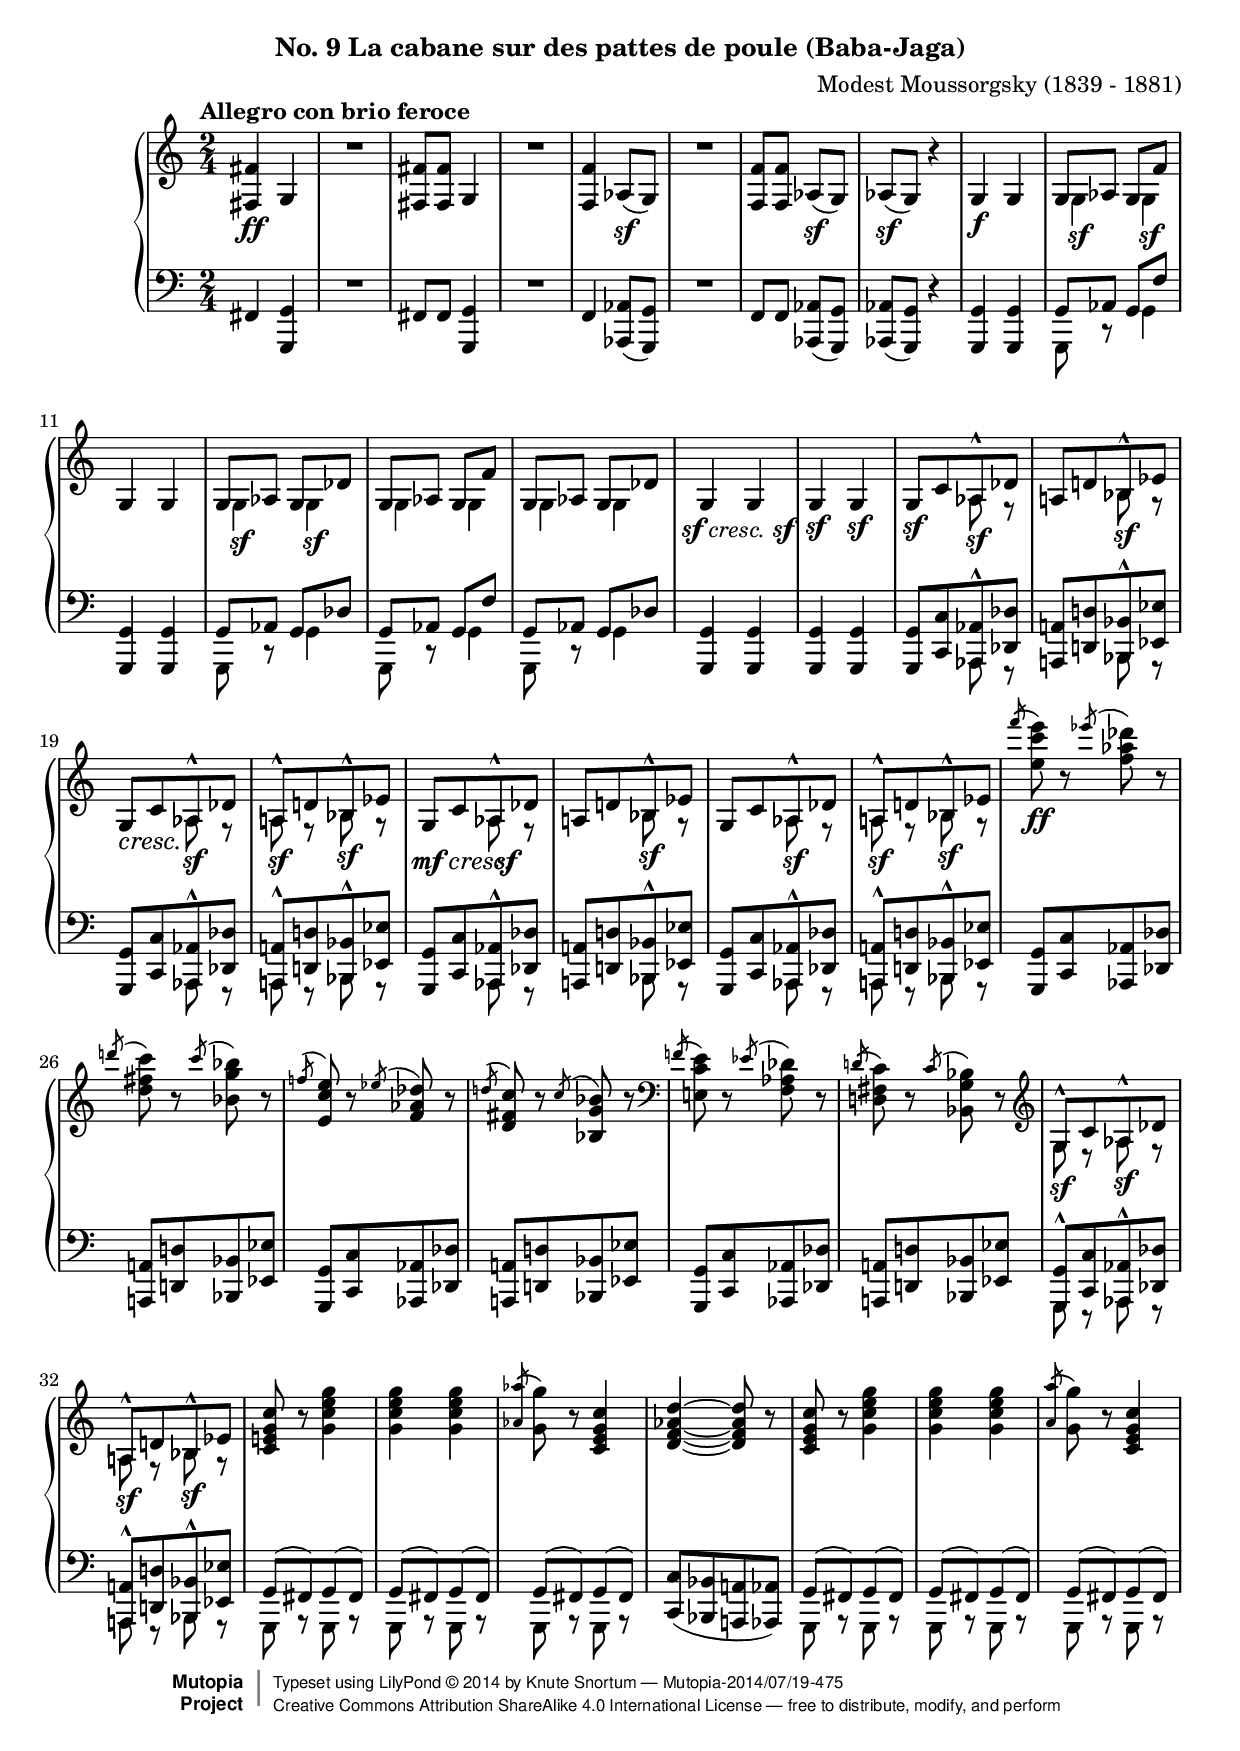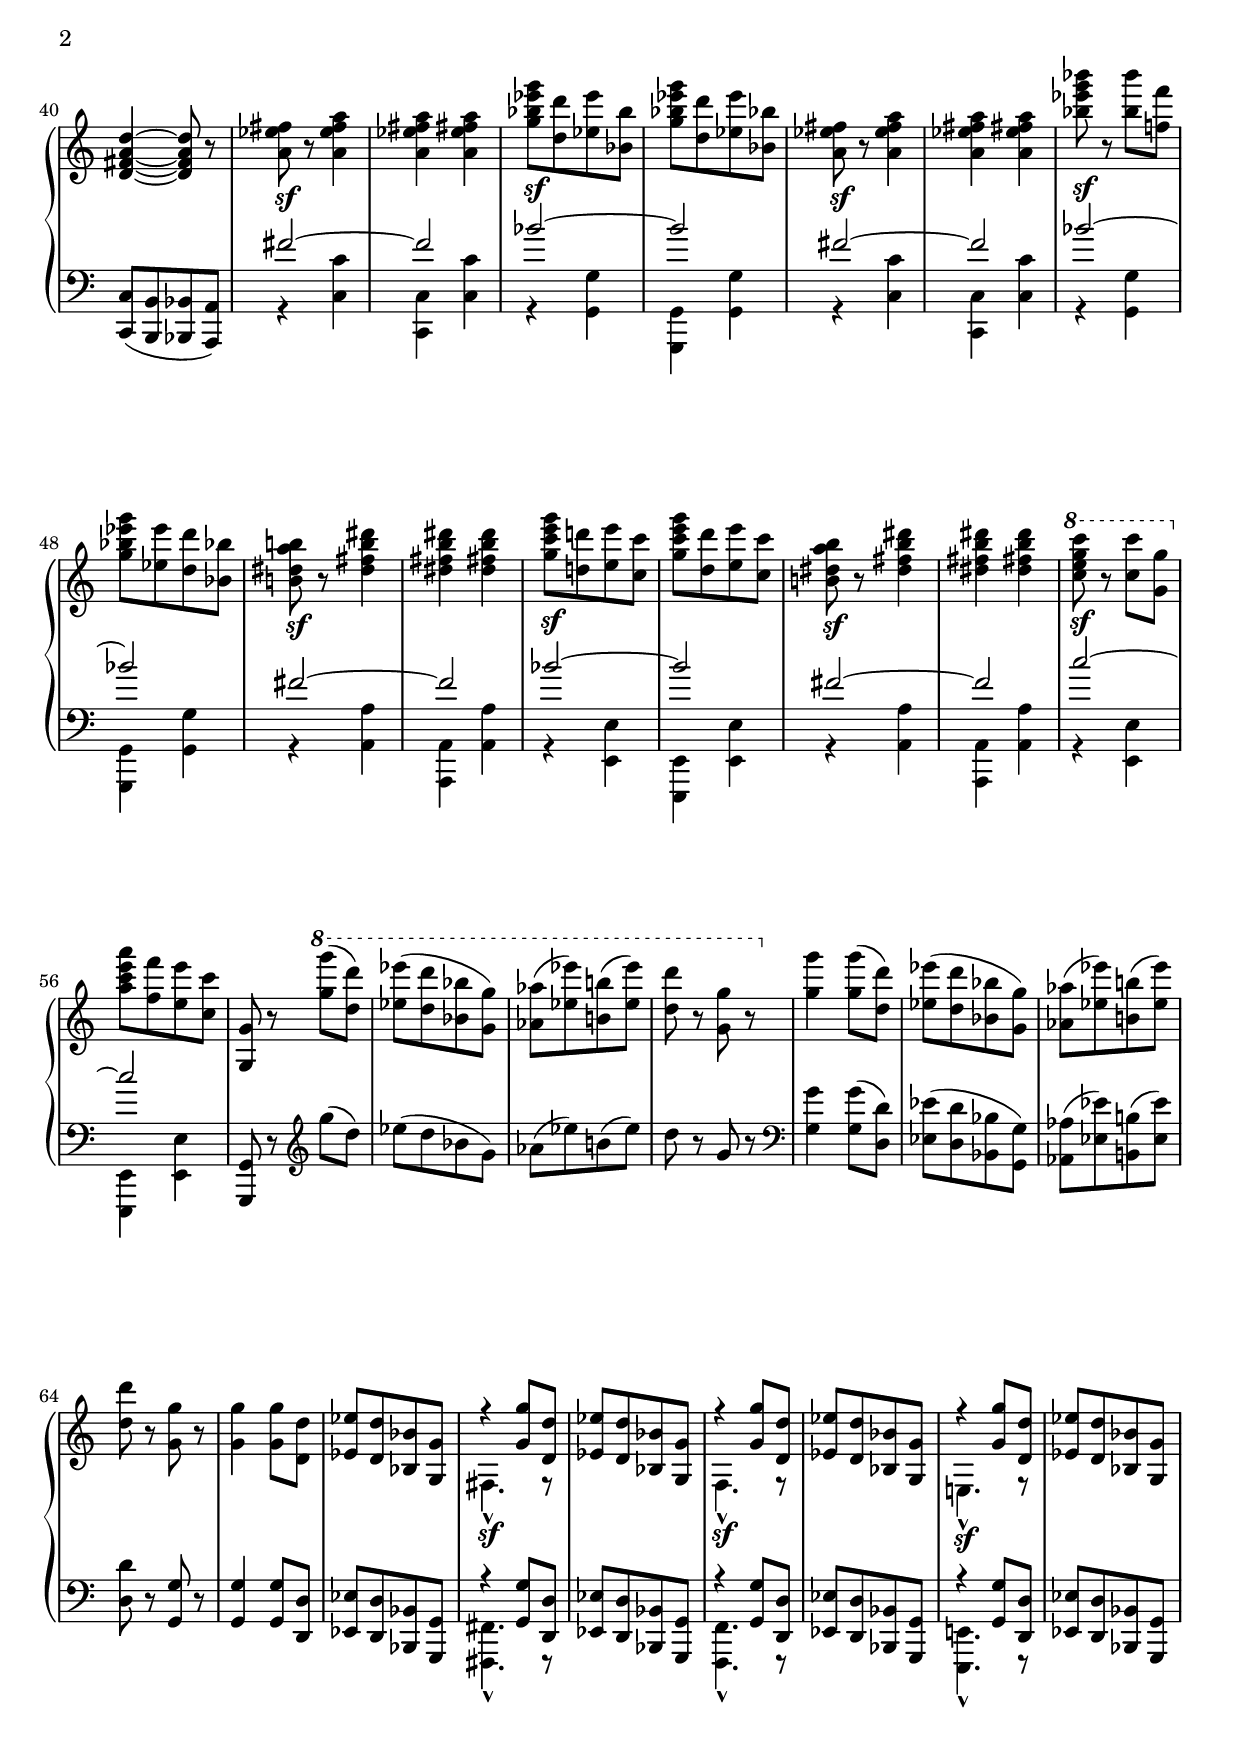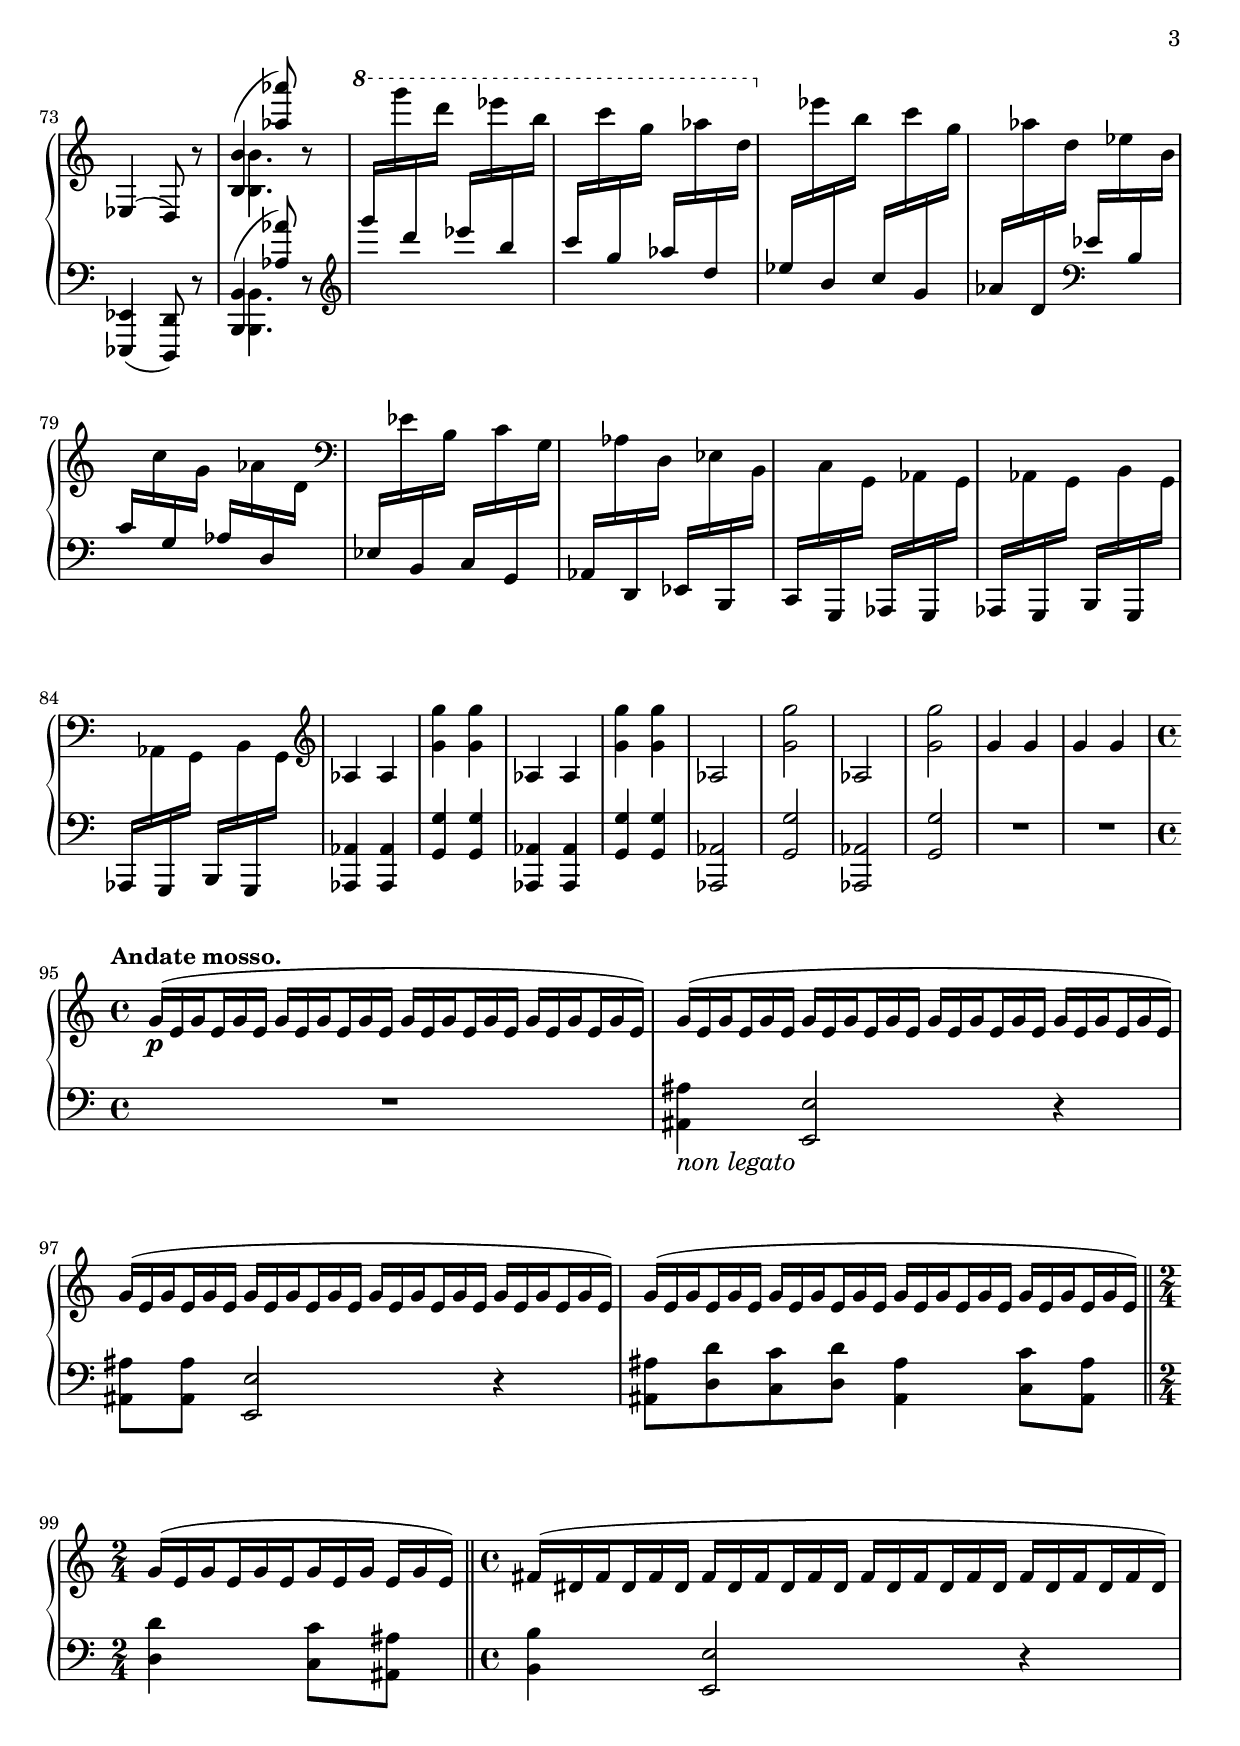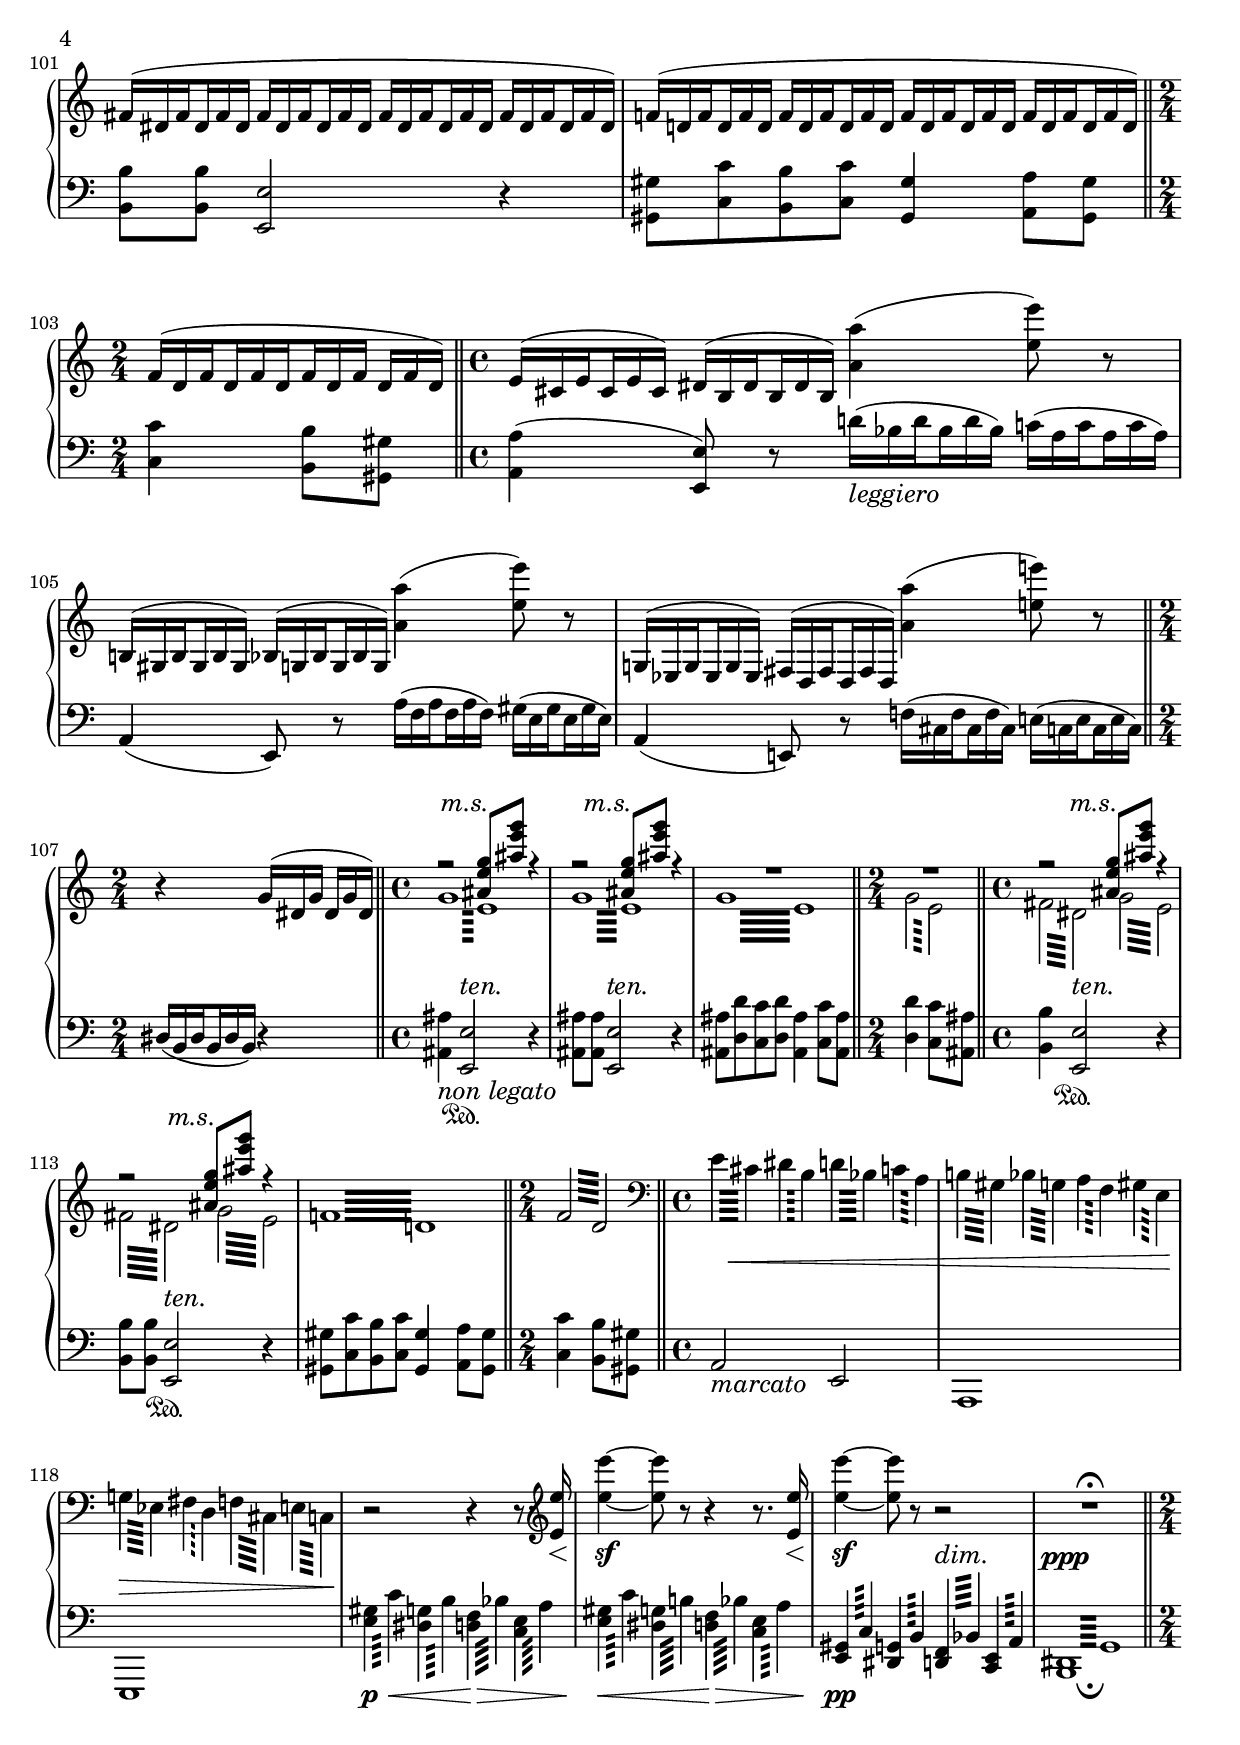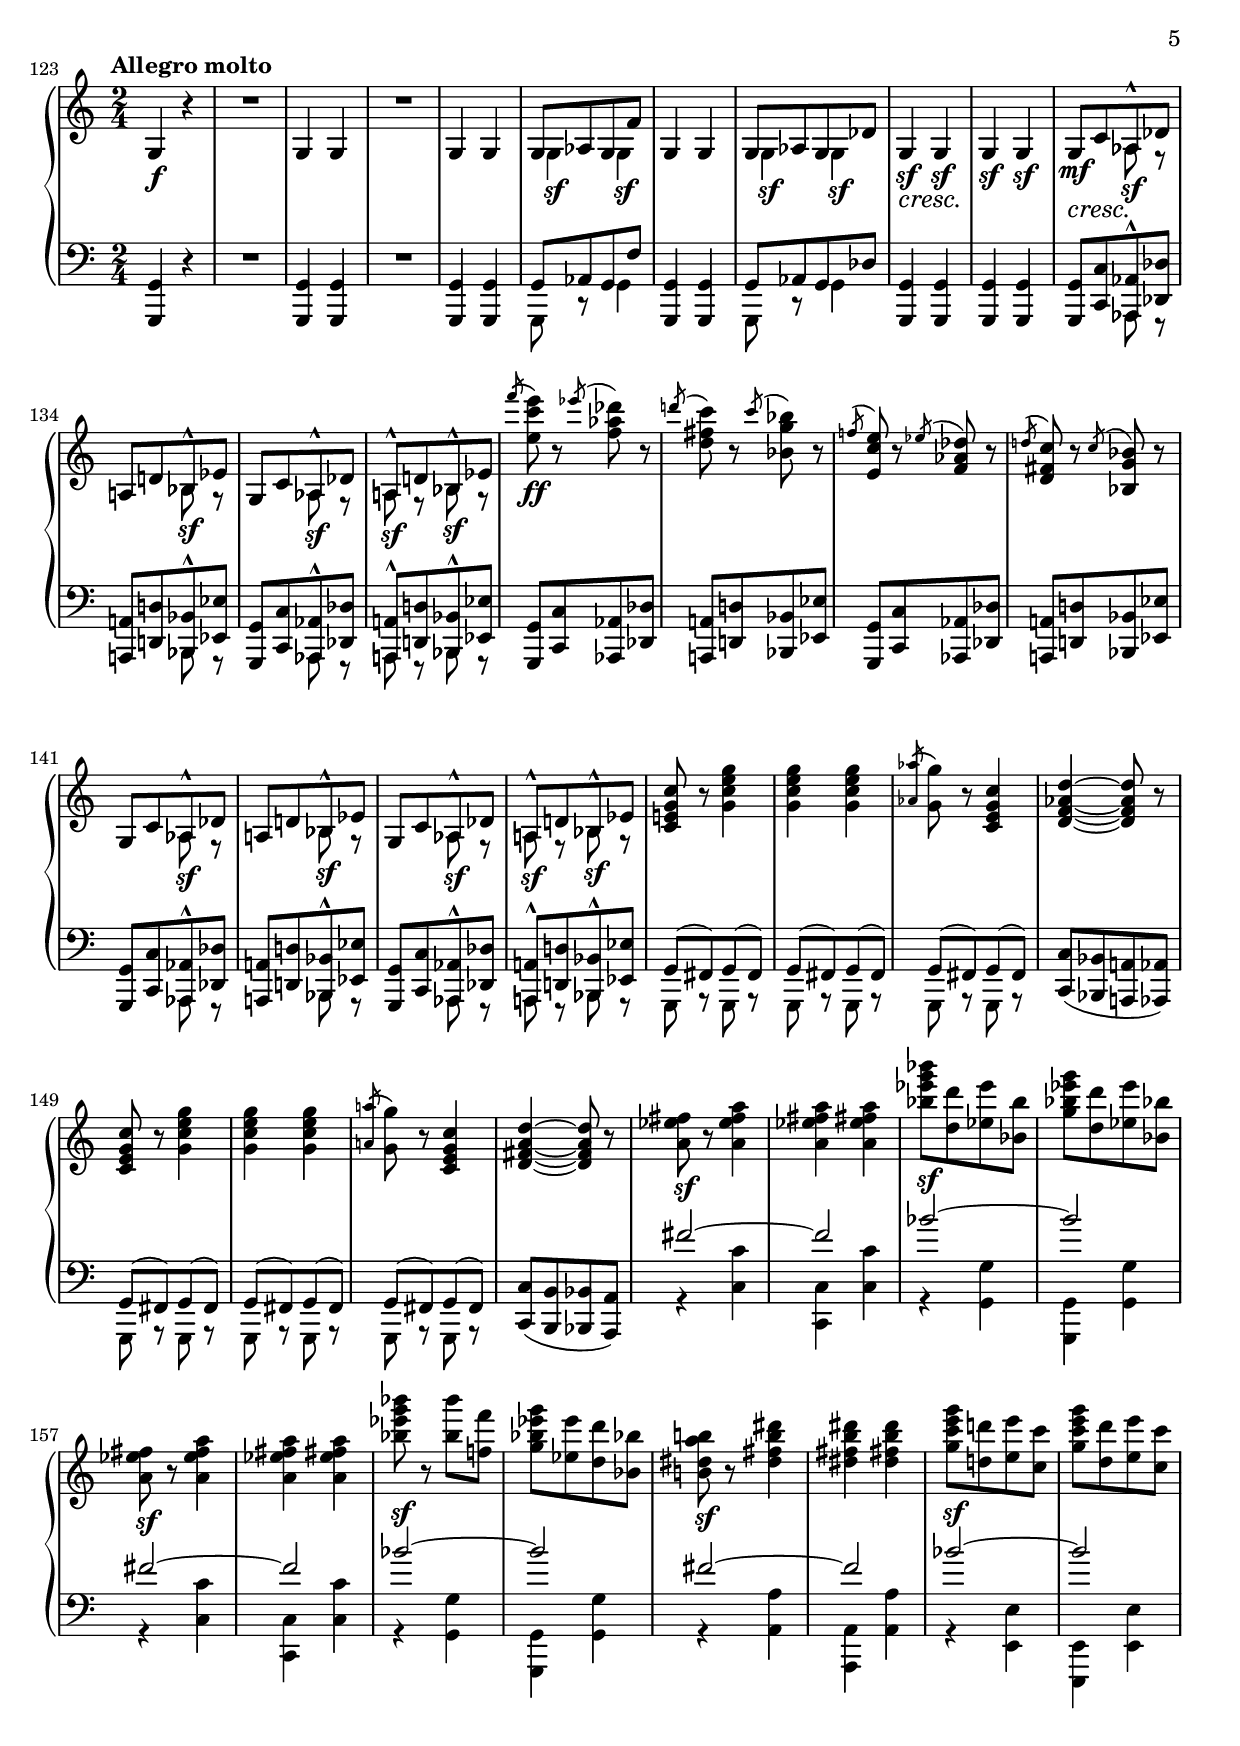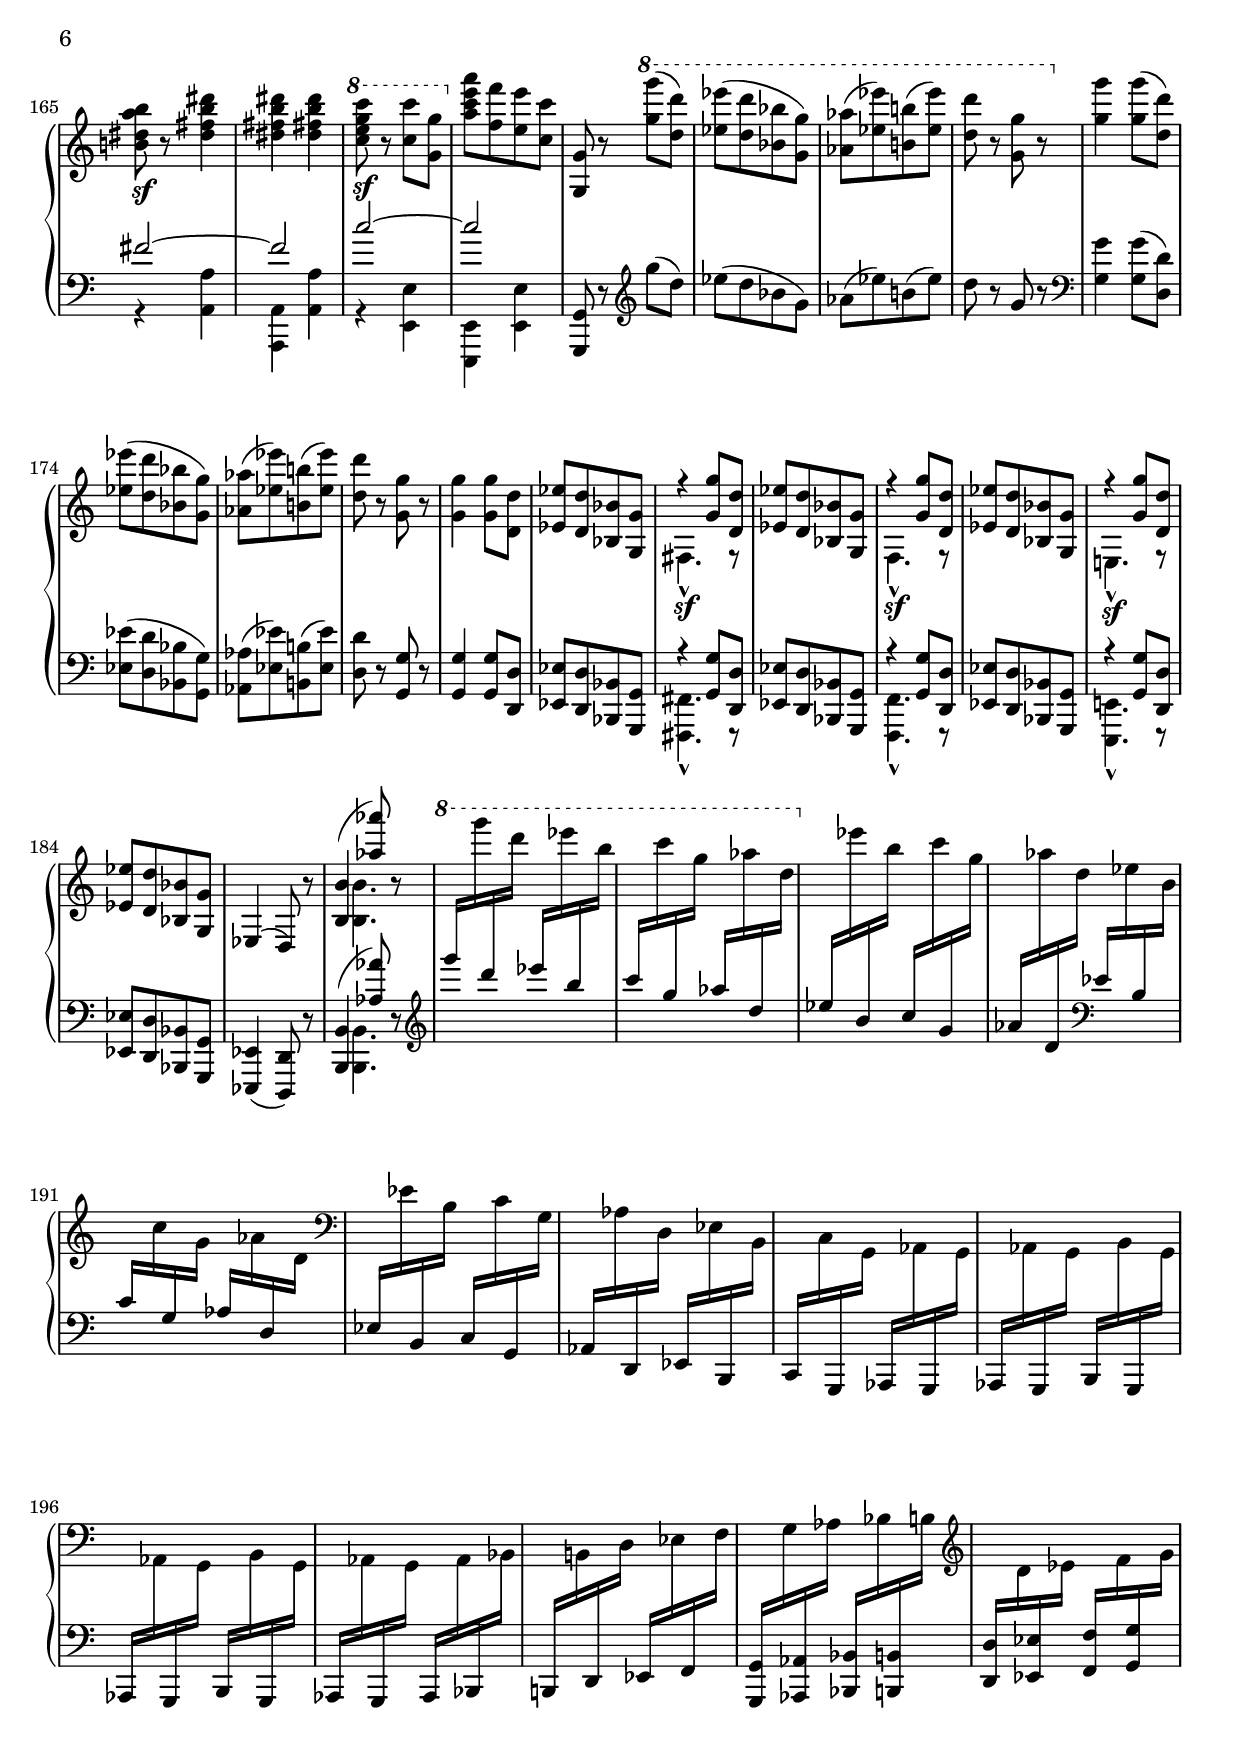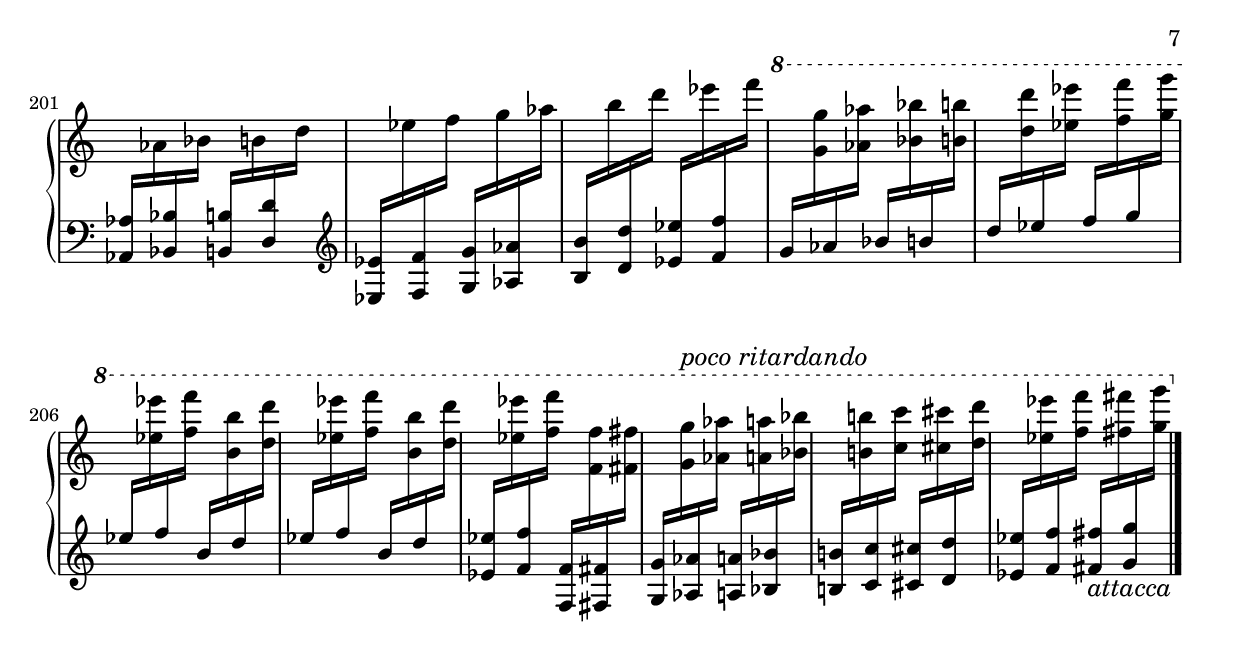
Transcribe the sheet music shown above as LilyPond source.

%...+....1....+....2....+....3....+....4....+....5....+....6....+....7....+....
\version "2.18.2"
\language "english"
%...+....1....+....2....+....3....+....4....+....5....+....6....+....7....+....
\version "2.18.2"
\language "english"

sfcrescsf = #(make-dynamic-script #{ 
  \markup { \dynamic "sf" \normal-text { \italic "cresc." } \dynamic "sf" } 
#} )

cres = \markup { \large { \italic "cresc." } }

forceShiftOn = \override NoteColumn.force-hshift = #1.2
forceShiftOff = \override NoteColumn.force-hshift = #0
adjustSf = \once \override DynamicText.X-offset = #-1.8
adjustSfTwo = \once \override DynamicText.X-offset = #0.7
adjustSlur = \shape #'((0 . 0) (0 . 0) (0 . 0.5) (0 . 0.5)) Slur

su = \change Staff = "up"
sd = \change Staff = "down"

upperAllegroBrio = \relative c' {
  \set Score.tempoHideNote = ##t
  \tempo "Allegro con brio feroce" 4 = 144
  
  | <fs fs,>4 \ff g,
  | R2
  | <fs' fs,>8 q g,4
  | R2
  | <f' f,>4 af,8 ( \sf g )
  | R2
  | <f' f,>8 q af,8 ( \sf g )
  
  \barNumberCheck #8
  | af8 ( \sf g ) r4
  | g4 \f g
  | << { g8 af g f' } \\ { \forceShiftOn g,4 \sf g \sf } >>
  | g4 g 
  | << { g8 af g df' } \\ { \forceShiftOn g,4 \sf g \sf } >>
  | << { g8 af g f' } \\ { \forceShiftOn g,4 g } >>
  | << { g8 af g df' } \\ { \forceShiftOn g,4 g } >>
  | \adjustSf g4 \sfcrescsf g 
  
  \barNumberCheck #16
  | g4 \sf g \sf
  | << { g8 [ \sf c af-^ \sf df ] } \\ { s4 af8 r } >>
  | << { a8 [ d bf-^ \sf ef ] } \\ { s4 bf8 r } >> 
  | << { g8 [ _\cres c af-^ \sf df ] } \\ { s4 af8 r } >>
  | << { a8-^ [ \sf d bf-^ \sf ef ] } \\ { a,8 r bf r } >>
  | << { g8 [ \mf \cresc c \adjustSfTwo af-^ \sf df ] } \\ { s4 af8 r } >>
  | << { a8 [ d bf-^ \sf ef ] } \\ { s4 bf8 r } >> 
  | << { g8 [ c af-^ \sf df ] } \\ { s4 af8 r } >>
  
  \barNumberCheck #24
  | << { a8-^ [ \sf d bf-^ \sf ef ] } \\ { a,8 r bf r } >> 
  | \acciaccatura { \slurUp f'''8 } <e c e,>8 \ff r 
    \acciaccatura { \slurUp ef8 } <df af f> r
  | \acciaccatura { \slurUp d8 } <c fs, d>8 r 
    \acciaccatura { \slurUp c8 } <bf g bf,> r
  | \acciaccatura { \slurUp f8 } <e c e,>8 r 
    \acciaccatura { \slurUp ef8 } <df af f> r
  | \acciaccatura { \slurUp d8 } <c fs, d>8 r 
    \acciaccatura { \slurUp c8 } <bf g bf,> r
  \clef bass
  | \acciaccatura { \slurUp f8 } <e c e,>8 r 
    \acciaccatura { \slurUp ef8 } <df af f> r
  | \acciaccatura { \slurUp d8 } <c fs, d>8 r 
    \acciaccatura { \slurUp c8 } <bf g bf,> r
  \clef treble
  | << { g8-^ [ \sf c af-^ \sf df ] } \\ { g,8 r af r } >>
  
  \barNumberCheck #32
  | << { a8-^ [ \sf d bf-^ \sf ef ] } \\ { a,8 r bf r } >>
  | <c e g c>8 r <g' c e g>4
  | <g c e g>4 q
  | \acciaccatura { \slurUp <af af'>8 } <g g'>8 r <c, e g c>4
  | <d f af d>4 ~ q8 r 
  | <c e g c>8 r <g' c e g>4
  | <g c e g>4 q
  | \acciaccatura { \slurUp <a a'>8 } <g g'>8 r <c, e g c>4
  
  \barNumberCheck #40
  | <d fs a d>4 ~ q8 r
  | <a' ef' fs>8 \sf r <a ef' fs a>4
  | <a ef' fs a>4 q
  | <g' bf ef g>8 [ \sf <d d'> <ef ef'> <bf bf'> ]
  | <g' bf ef g>8 [ <d d'> <ef ef'> <bf bf'> ] 
  | <a ef' fs>8 \sf r <a ef' fs a>4
  | <a ef' fs a>4 q
  | <bf' ef g bf>8 \sf r <bf bf'> <f f'>
  
  \barNumberCheck #48
  | <g bf ef g>8 [ <ef ef'> <d d'> <bf bf'> ]
  | <b ds a' b>8 \sf r <ds fs b ds>4
  | <ds fs b ds>4 q
  | <g c e g>8 [ \sf <d d'> <e e'> <c c'> ]
  | <g' c e g>8 [ <d d'> <e e'> <c c'> ] 
  | <b ds a' b>8 \sf r <ds fs b ds>4
  | <ds fs b ds>4 q
  | \ottava #1 <c' e g c>8 \sf r <c c'> <g g'> \ottava #0
  
  \barNumberCheck #56
  | <a c e a>8 [ <f f'> <e e'> <c c'> ]
  | <g g,>8 r \ottava #1 <g'' g'>8 ( <d d'> )
  | <ef ef'>8 ( [ <d d'> <bf bf'> <g g'> ] )
  | <af af'>8 ( [ <ef' ef'> ) <b b'> ( <ef ef'> ] ) 
  | <d d'>8 r <g, g'> r \ottava #0
  | <g g'>4 <g g'>8 ( <d d'> )
  | <ef ef'>8 ( [ <d d'> <bf bf'> <g g'> ] )
  | <af af'>8 ( [ <ef' ef'> ) <b b'> ( <ef ef'> ] )
  
  \barNumberCheck #64
  | <d d'>8 r <g, g'> r 
  | <g g'>4 <g g'>8 <d d'> 
  | <ef ef'>8 [ <d d'> <bf bf'> <g g'> ] 
  | << { r4 <g' g'>8 <d d'> } \\ { fs,4._^ \sf r8 } >>
  | <ef' ef'>8 [ <d d'> <bf bf'> <g g'> ]
  | << { r4 <g' g'>8 <d d'> } \\ { f,4._^ \sf r8 } >>
  | <ef' ef'>8 [ <d d'> <bf bf'> <g g'> ]
  | << { r4 <g' g'>8 <d d'> } \\ { e,4._^ \sf r8 } >>
  
  \barNumberCheck #72
  | <ef' ef'>8 [ <d d'> <bf bf'> <g g'> ]
  | ef4 ( d8 ) r 
  | << { \adjustSlur <b' b'>4 ( <af'' af'>8 ) } \\ { <b,, b'>4. } >> r8
  | \ottava #1 \sd g'''16 \su g' \sd d, \su d' \sd ef, \su ef' \sd b, \su b'
  | \sd c,16 \su c' \sd g, \su g' \sd af, \su af' \sd d,, \su d'
  | \ottava #0 \sd ef,16 \su ef' \sd b, \su b' \sd c, \su c' \sd g, \su g'
  | \sd af,16 \su af' \sd d,, \su d' \sd \clef bass ef, \su ef' \sd b, \su b' 
  | \sd c,16 \su c' \sd g, \su g' \sd af, \su af' \sd d,, \su d' 
  
  \clef bass
  | \sd ef,16 \su ef' \sd b, \su b' \sd c, \su c' \sd g, \su g' 
  | \sd af, \su af' \sd d,, \su d' \sd ef, \su ef' \sd b, \su b' 
  | \sd c,16 \su c' \sd g, \su g' \sd af, \su af' \sd g, \su g'
  | \sd af, \su af' \sd g, \su g' \sd b, \su b' \sd g, \su g'
  | \sd af, \su af' \sd g, \su g' \sd b, \su b' \sd g, \su g' 
  \clef treble
  | af'4 af
  | <g' g'>4 q
  | af,4 af

  \barNumberCheck #88  
  | <g' g'>4 q
  | af,2
  | <g' g'>2
  | af,2
  | <g' g'>2
  | g4 g
  | g4 g 
  \break
}

lowerAllegroBrio = \relative c, {
  | fs4 <g g,>
  | R2
  | fs8 fs8 <g g,>4
  | R2
  | f4 <af af,>8 ( <g g,> )
  | R2
  | f8 f <af af,>8 ( <g g,> )
  
  \barNumberCheck #8
  | <af af,>8 ( <g g,> ) r4
  | <g g,>4 q
  | << { g8 af g f' } \\ { g,,8 r \forceShiftOn g'4 } >>
  | <g g,>4 q
  | << { g8 af g df' } \\ { g,,8 r \forceShiftOn g'4 } >>
  | << { g8 af g f' } \\ { \forceShiftOff g,,8 r \forceShiftOn g'4 } >>
  | << { g8 af g df' } \\ { \forceShiftOff g,,8 r \forceShiftOn g'4 } >>
  | <g g,>4 q
  
  \barNumberCheck #16
  | <g g,>4 q
  | << { <g g,>8 [ <c c,> <af af,>-^ <df df,> ] } \\ { s4 af,8 r } >>
  | << { <a' a,>8 [ <d d,> <bf bf,>-^ <ef ef,> ] } \\ { s4 bf,8 r } >>
  | << { <g' g,>8 [ <c c,> <af af,>-^ <df df,> ] } \\ { s4 af,8 r } >>
  | << { <a' a,>8-^ [ <d d,> <bf bf,>-^ <ef ef,> ] } \\ { a,,8 r bf8 r } >>
  | << { <g' g,>8 [ <c c,> <af af,>-^ <df df,> ] } \\ { s4 af,8 r } >>
  | << { <a' a,>8 [ <d d,> <bf bf,>-^ <ef ef,> ] } \\ { s4 bf,8 r } >>
  | << { <g' g,>8 [ <c c,> <af af,>-^ <df df,> ] } \\ { s4 af,8 r } >>
  
  \barNumberCheck #24
  | << { <a' a,>8-^ [ <d d,> <bf bf,>-^ <ef ef,> ] } \\ { a,,8 r bf8 r } >> 
  | <g' g,>8 [ <c c,> <af af,> <df df,> ]
  | <a a,>8 [ <d d,> <bf bf,> <ef ef,> ]
  | <g, g,>8 [ <c c,> <af af,> <df df,> ]
  | <a a,>8 [ <d d,> <bf bf,> <ef ef,> ]
  | <g, g,>8 [ <c c,> <af af,> <df df,> ]
  | <a a,>8 [ <d d,> <bf bf,> <ef ef,> ]
  | << { <g, g,>8-^ [ <c c,> <af af,>-^ <df df,> ] } \\ { g,,8 r af r } >>
  
  \barNumberCheck #32
  | << { <a' a,>8-^ [ <d d,> <bf bf,>-^ <ef ef,> ] } \\ { a,,8 r bf r } >>
  | << { g'8 ( [ fs ) g ( fs ) ] } \\ { g,8 r g r } >> 
  | << { g'8 ( [ fs ) g ( fs ) ] } \\ { g,8 r g r } >>
  | << { g'8 ( [ fs ) g ( fs ) ] } \\ { g,8 r g r } >>
  | <c' c,>8 ( [ <bf bf,> <a a,> <af af,> ] )
  | << { g8 ( [ fs ) g ( fs ) ] } \\ { g,8 r g r } >> 
  | << { g'8 ( [ fs ) g ( fs ) ] } \\ { g,8 r g r } >>
  | << { g'8 ( [ fs ) g ( fs ) ] } \\ { g,8 r g r } >>
  
  \barNumberCheck #40
  | <c' c,>8 ( [ <b b,> <bf bf,> <a a,> ] )
  | << { fs''2 ~ | fs2 } \\ { r4 <c c,> | <c, c,> <c' c,> } >>
  | << { bf'2 ~ | bf2 } \\ { r4 <g, g,> | <g, g,> <g' g,> } >>
  | << { fs'2 ~ | fs2 } \\ { r4 <c c,> | <c, c,> <c' c,> } >>
  | << { bf'2 ~ | bf2 } \\ { r4 <g, g,> | <g, g,> <g' g,> } >> % bar #48
  | << { fs'2 ~ | fs2 } \\ { r4 <a, a,> | <a, a,> <a' a,> } >>
  | << { bf'2 ~ | bf2 } \\ { r4 <e,, e,> | <e, e,> <e' e,> } >> 
  | << { fs'2 ~ | fs2 } \\ { r4 <a, a,> | <a, a,> <a' a,> } >>
  | << { c'2 ~ | c2 } \\ { r4 <e,, e,> | <e, e,> <e' e,> } >> % bar #56
  | <g, g,>8 r \clef treble g''' ( d )
  | ef8 ( [ d bf g ] )
  | af8 ( [ ef' ) b ( ef ] )
  | d8 r g, r
  \clef bass
  | <g, g'>4 <g g'>8 ( <d d'> )
  | <ef ef'>8 ( [ <d d'> <bf bf'> <g g'> ] )
  | <af af'>8 ( [ <ef' ef'> ) <b b'> ( <ef ef'> ] )
  
  \barNumberCheck #64
  | <d d'>8 r <g, g'> r 
  | <g g'>4 <g g'>8 <d d'> 
  | <ef ef'>8 [ <d d'> <bf bf'> <g g'> ]
  | << { r4 <g' g'>8 <d d'> } \\ { <fs fs,>4.-^ r8 } >>
  | <ef ef'>8 [ <d d'> <bf bf'> <g g'> ]
  | << { r4 <g' g'>8 <d d'> } \\ { <f f,>4.-^ r8 } >>
  | <ef ef'>8 [ <d d'> <bf bf'> <g g'> ]
  | << { r4 <g' g'>8 <d d'> } \\ { <e e,>4.-^ r8 } >>
  | <ef ef'>8 [ <d d'> <bf bf'> <g g'> ]
  | <ef ef'>4 ( <d d'>8 ) r
  | << { \adjustSlur <b' b'>4 ( <af'' af'>8 ) } \\ { <b,, b'>4. } >> r8
  \clef treble
  | s2 * 5
  
  \barNumberCheck #80
  | s2 * 5
  | <af af'>4 q
  | <g' g'>4 q
  | <af, af'>4 q

  \barNumberCheck #88  
  | <g' g'>4 q
  | <af, af'>2
  | <g' g'>2
  | <af, af'>2
  | <g' g'>2
  | R2
  | R2
}

globalAllegroBrio = {
  \time 2/4
  \accidentalStyle piano
}

%...+....1....+....2....+....3....+....4....+....5....+....6....+....7....+....
\version "2.18.2"
\language "english"

leggiero = \markup { \large \italic "leggiero" }
ms = \markup { \large \italic "m.s." }
ten = \markup { \large \italic "ten." }
nonLegato = \markup { \large \italic "non legato" }
marc = \markup { \large \italic "marcato" }
markupFermata = \markup { \musicglyph #"scripts.dfermata" }

adjustMs = {
  \once \override TextScript.X-offset = #-3.5
  \once \override TextScript.Y-offset = #5
}
adjustFermata = {
  \once \override TextScript.X-offset = #-1
  \once \override TextScript.Y-offset = #-2
}
beamGap = \override Beam.gap-count = #4
omitDynamics = \once \omit Staff.DynamicText
noDash = \override DynamicTextSpanner.dash-period = #-1.0

#(define (myDynamics dynamic)
    (if (equal? dynamic "sf")
      0.90
      (default-dynamic-absolute-volume dynamic)))

globalAndante = {
  \omit TupletNumber
  \override TupletBracket.bracket-visibility = ##f
  \set subdivideBeams = ##t
  \set baseMoment = #(ly:make-moment 1/8)
  \set beatStructure = #'(3 3 3 3)
}

upperAndante = \relative c'' {
  \set Score.tempoHideNote = ##t
  \tempo "Andate mosso." 4 = 72
  \time 4/4
  
  | \tuplet 3/2 8 { 
    g16 ( \p e g e g e  g e g e g e  g e g e g e  g e g e g e ) 
  }
  
  | \tuplet 3/2 8 { g16 ( e g e g e  g e g e g e  g e g e g e  g e g e g e ) }
  | \tuplet 3/2 8 { g16 ( e g e g e  g e g e g e  g e g e g e  g e g e g e ) }
  | \tuplet 3/2 8 { g16 ( e g e g e  g e g e g e  g e g e g e  g e g e g e ) }
  \bar "||"
  \time 2/4
  | \tuplet 3/2 8 { g16 ( e g e g e  g e g e g e ) } 
  \bar "||"
  \time 4/4
  | \tuplet 3/2 8 { 
    fs16 ( ds fs ds fs ds  fs ds fs ds fs ds  
    fs ds fs ds fs ds  fs ds fs ds fs ds ) 
  }
  | \tuplet 3/2 8 { 
    fs16 ( ds fs ds fs ds  fs ds fs ds fs ds  
    fs ds fs ds fs ds  fs ds fs ds fs ds ) 
  } 
  | \tuplet 3/2 8 { f!16 ( d! f d f d  f d f d f d  f d f d f d  f d f d f d ) }
  \bar "||"
  \time 2/4
  | \tuplet 3/2 8 { f16 ( d f d f d  f d f d f d ) }
  \bar "||"
  
  \barNumberCheck #104
  \time 4/4
  | \tuplet 3/2 8 { e16 ( cs e cs e cs )  ds ( b ds b ds b ) }
    <a' a'>4 ( <e' e'>8 ) r 
  | \tuplet 3/2 8 { b,16 ( gs b gs b gs )  bf ( g bf g bf g ) }
    <a' a'>4 ( <e' e'>8 ) r
  | \tuplet 3/2 8 { g,,16 ( ef g ef g ef )  fs ( d fs d fs d ) }
    <a'' a'>4 ( <e' e'>8 ) r
  \bar "||"
  \time 2/4
  | r4 \tuplet 3/2 8 { g,16 ( ds g ds g ds ) } 
  \bar "||"
  \time 4/4
  | 
  << 
    { r2 \adjustMs <as' e' g>8 ^\ms <as' e' g> r4 } 
    \\ 
    { \repeat tremolo 32 { g,64 e64 } } 
  >>
  | 
  << 
    { r2 \adjustMs <as e' g>8 ^\ms <as' e' g> r4 } 
    \\ 
    { \repeat tremolo 32 { g,64 e64 } } 
  >>
  | << { R1 } \\ { \repeat tremolo 32 { g64 e64 } } >>
  \bar "||"
  \time 2/4
  | << { R2 } \\ { \beamGap \repeat tremolo 16 { g64 e64 } } >>
  \bar "||"
  \time 4/4
  
  \barNumberCheck #112
  | 
  << 
    { r2 \adjustMs <as e' g>8 ^\ms <as' e' g> r4 } 
    \\ 
    { 
      \beamGap \repeat tremolo 16 { fs,64 ds64 } \repeat tremolo 16 { g64 e64 }
    } 
  >>
  | 
  << 
    { r2 \adjustMs <as e' g>8 ^\ms <as' e' g> r4 } 
    \\ 
    { 
      \beamGap \repeat tremolo 16 { fs,64 ds64 } \repeat tremolo 16 { g64 e64 }
    }
  >>
  | \repeat tremolo 32 { f64 d64 }
  \bar "||"
  \time 2/4
  | \beamGap \repeat tremolo 16 { f64 d64 }
  \bar "||"
  \clef bass
  | \repeat tremolo 8 { \omitDynamics e64 \p \< cs } \repeat tremolo 8 { ds b }
    \repeat tremolo 8 { d bf } \repeat tremolo 8 { c a }
  | \repeat tremolo 8 { b64 gs } \repeat tremolo 8 { bf g }
    \repeat tremolo 8 { a f } \repeat tremolo 8 { gs e \! } 
  | \repeat tremolo 8 { g64 \> ef } 
    \repeat tremolo 8 { fs d }
    \repeat tremolo 8 { f cs } 
    \repeat tremolo 8 { e c \! }
  | r2 r4 r8. \clef treble <e' e'>16 \<
  
  \barNumberCheck #120
  | <e' e'>4 \sf ~ q8 r8 r4 \omitDynamics r8. \p <e, e'>16 \<
  | <e' e'>4 \sf ~ q8 r8 r2
  | R1 \fermataMarkup
  \break
  \bar "||"
}

lowerAntante = \relative c' {
  | R1
  | <as as,>4 _\nonLegato <e e,>2 r4
  | <as as,>8 q <e e,>2 r4
  | <as as,>8 [ <d d,> <c c,> <d d,> ] <as as,>4 <c c,>8 <as as,>
  \time 2/4
  | <d d,>4 <c c,>8 [ <as as,> ]
  \time 4/4
  | <b b,>4 <e, e,>2 r4
  | <b' b,>8 q <e, e,>2 r4
  | <gs gs,>8 [ <c c,> <b b,> <c c,> ] <gs gs,>4 <a a,>8 <gs gs,>
  \time 2/4
  | <c c,>4 <b b,>8 [ <gs gs,> ]
  
  \barNumberCheck #104
  \time 4/4
  | <a a,>4 ( <e e,>8 ) r 
    \tuplet 3/2 8 { d'16 ( _\leggiero bf d bf d bf )  c ( a c a c a ) }
  | a,4 ( e8 ) r \tuplet 3/2 8 { a'16 ( f a f a f )  gs ( e gs e gs e ) }
  | a,4 ( e8 ) r \tuplet 3/2 8 { f'16 ( cs f cs f cs )  e ( c e c e c ) }
  \time 2/4
  | \tuplet 3/2 8 { ds16 ( b ds b ds b ) } r4 
  \time 4/4
  | <as as'>4 _\nonLegato <e e'>2 ^\ten \sustainOn r4
  | <as as'>8 q <e e'>2 ^\ten r4
  | <as as'>8 [ <d d'> <c c'> <d d'> ] <as as'>4 <c c'>8 <as as'>
  \time 2/4
  | <d d'>4 <c c'>8 [ <as as'> ]
  
  \barNumberCheck #112
  \time 4/4
  | <b b'>4 <e, e'>2 ^\ten \sustainOn r4
  | <b' b'>8 q <e, e'>2 ^\ten \sustainOn r4
  | <gs gs'>8 [ <c c'> <b b'> <c c'> ] <gs gs'>4 <a a'>8 <gs gs'>
  \time 2/4
  | <c c'>4 <b b'>8 [ <gs gs'> ]
  \time 4/4
  | a2 _\marc e2
  | a,1
  | e1
  | \repeat tremolo 8 { <gs'' e>64 \p _\< c }  
    \repeat tremolo 8 { <g ds>64 b }
    \repeat tremolo 8 { <f d>64 _\> bf } 
    \repeat tremolo 8 { <e, c>64 a }
    
  \barNumberCheck #120
  | \repeat tremolo 8 { <gs e>64 _\<  c }  
    \repeat tremolo 8 { <g ds>64 b }
    \repeat tremolo 8 { <f d>64 _\> bf } 
    \repeat tremolo 8 { <e, c>64 a }
  | \repeat tremolo 8 { <gs, e>64 _\pp c }  
    \repeat tremolo 8 { <g ds>64 b }
    \repeat tremolo 8 { \noDash <f d>64 ^\dim bf } 
    \repeat tremolo 8 { <e, c>64 a }
  | \repeat tremolo 32 { <ds, b>64 ^\ppp \adjustFermata g _\markupFermata }
}

%...+....1....+....2....+....3....+....4....+....5....+....6....+....7....+....
\version "2.18.2"
\language "english"

sfcrescsf = #(make-dynamic-script #{ 
  \markup { \dynamic "sf" \normal-text { \italic "cresc." } \dynamic "sf" } 
#} )
mfcresc = #(make-dynamic-script #{ 
  \markup { \dynamic "mf" \normal-text { \italic "cresc." } } 
#} )
cres = \markup { \large \italic "cresc." }
pocorit = \markup { \large \italic "poco ritardando" }
attacca = \markup { \large \italic "attacca" }

forceShiftOn = \override NoteColumn.force-hshift = #1.2
forceShiftOff = \override NoteColumn.force-hshift = #0
adjustSf = \once \override DynamicText.X-offset = #-1.8
adjustSfTwo = \once \override DynamicText.X-offset = #0.7
adjustSlur = \shape #'((0 . 0) (0 . 0) (0 . 0.5) (0 . 0.5)) Slur

su = \change Staff = "up"
sd = \change Staff = "down"

upperAllegroMolto = \relative c' {
  \set Score.tempoHideNote = ##t
  \tempo "Allegro molto" 4 = 144
  
  | g4 \f r
  | R2
  | g4 g
  | R2
  | g4 g
  
  \barNumberCheck #128
  | << { g8 [ af g f' ] } \\ { \forceShiftOn g,4 \sf g \sf } >>
  | g4 g 
  | << { g8 [ af g df' ] } \\ { \forceShiftOn g,4 \sf g \sf } >>
  | g4 _\cres \sf g \sf
  | g4 \sf g \sf
  | << { g8 [ _\cres \mf c af-^ \sf df ] } \\ { s4 af8 r } >>
  | << { a8 [ d bf-^ \sf ef ] } \\ { s4 bf8 r } >> 
  | << { g8 [ c af-^ \sf df ] } \\ { s4 af8 r } >>
  
  \barNumberCheck #136
  | << { a8-^ [ \sf d bf-^ \sf ef ] } \\ { a,8 r bf r } >>
  | \acciaccatura { \slurUp f'''8 } <e c e,>8 \ff r 
    \acciaccatura { \slurUp ef8 } <df af f> r
  | \acciaccatura { \slurUp d8 } <c fs, d>8 r 
    \acciaccatura { \slurUp c8 } <bf g bf,> r
  | \acciaccatura { \slurUp f8 } <e c e,>8 r 
    \acciaccatura { \slurUp ef8 } <df af f> r
  | \acciaccatura { \slurUp d8 } <c fs, d>8 r 
    \acciaccatura { \slurUp c8 } <bf g bf,> r
  | << { g,8 [ c af-^ \sf df ] } \\ { s4 af8 r } >>
  | << { a8 [ d bf-^ \sf ef ] } \\ { s4 bf8 r } >> 
  | << { g8 [ c af-^ \sf df ] } \\ { s4 af8 r } >>
  
  \barNumberCheck #144
  | << { a8-^ [ \sf d bf-^ \sf ef ] } \\ { a,8 r bf r } >>
  | <c e g c>8 r <g' c e g>4
  | <g c e g>4 q
  | \acciaccatura { \slurUp <af af'>8 } <g g'>8 r <c, e g c>4
  | <d f af d>4 ~ q8 r 
  | <c e g c>8 r <g' c e g>4
  | <g c e g>4 q
  | \acciaccatura { \slurUp <a! a'!>8 } <g g'>8 r <c, e g c>4
  
  \barNumberCheck #152
  | <d fs a d>4 ~ q8 r
  | <a' ef' fs>8 \sf r <a ef' fs a>4
  | <a ef' fs a>4 q
  | <bf' ef g bf>8 [ \sf <d, d'> <ef ef'> <bf bf'> ]
  | <g' bf ef g>8 [ <d d'> <ef ef'> <bf bf'> ] 
  | <a ef' fs>8 \sf r <a ef' fs a>4
  | <a ef' fs a>4 q
  | <bf' ef g bf>8 \sf r <bf bf'> [ <f f'> ]
  
  \barNumberCheck #160
  | <g bf ef g>8 [ <ef ef'> <d d'> <bf bf'> ]
  | <b ds a' b>8 \sf r <ds fs b ds>4
  | <ds fs b ds>4 q
  | <g c e g>8 [ \sf <d d'> <e e'> <c c'> ]
  | <g' c e g>8 [ <d d'> <e e'> <c c'> ] 
  | <b ds a' b>8 \sf r <ds fs b ds>4
  | <ds fs b ds>4 q
  | \ottava #1 <c' e g c>8 \sf r <c c'> [ <g g'> ] \ottava #0
  
  \barNumberCheck #168
  | <a c e a>8 [ <f f'> <e e'> <c c'> ]
  | <g g,>8 r \ottava #1 <g'' g'>8 ( [ <d d'> ] )
  | <ef ef'>8 ( [ <d d'> <bf bf'> <g g'> ] )
  | <af af'>8 ( [ <ef' ef'> ) <b b'> ( <ef ef'> ] ) 
  | <d d'>8 r <g, g'> r \ottava #0
  | <g g'>4 <g g'>8 ( [ <d d'> ] )
  | <ef ef'>8 ( [ <d d'> <bf bf'> <g g'> ] )
  | <af af'>8 ( [ <ef' ef'> ) <b b'> ( <ef ef'> ] )
  
  \barNumberCheck #176
  | <d d'>8 r <g, g'> r 
  | <g g'>4 <g g'>8 [ <d d'> ]
  | <ef ef'>8 [ <d d'> <bf bf'> <g g'> ] 
  | << { r4 <g' g'>8 <d d'> } \\ { fs,4._^ \sf r8 } >>
  | <ef' ef'>8 [ <d d'> <bf bf'> <g g'> ]
  | << { r4 <g' g'>8 <d d'> } \\ { f,4._^ \sf r8 } >>
  | <ef' ef'>8 [ <d d'> <bf bf'> <g g'> ]
  | << { r4 <g' g'>8 <d d'> } \\ { e,4._^ \sf r8 } >>
  
  \barNumberCheck #184
  | <ef' ef'>8 [ <d d'> <bf bf'> <g g'> ]
  | ef4 ( d8 ) r 
  | << { \adjustSlur <b' b'>4 ( <af'' af'>8 ) } \\ { <b,, b'>4. } >> r8
  \ottava #1 
  | \sd \clef treble g'''16 \su g' \sd d, \su d' \sd ef, \su ef' \sd b, \su b'
  | \sd c,16 \su c' \sd g, \su g' \sd af, \su af' \sd d,, \su d'
  | \ottava #0 \sd ef,16 \su ef' \sd b, \su b' \sd c, \su c' \sd g, \su g'
  | \sd af,16 \su af' \sd d,, \su d' \sd \clef bass ef, \su ef' \sd b, \su b' 
  | \sd c,16 \su c' \sd g, \su g' \sd af, \su af' \sd d,, \su d' 
  
  \barNumberCheck #192
  \clef bass
  | \sd ef,16 \su ef' \sd b, \su b' \sd c, \su c' \sd g, \su g' 
  | \sd af, \su af' \sd d,, \su d' \sd ef, \su ef' \sd b, \su b' 
  | \sd c,16 \su c' \sd g, \su g' \sd af, \su af' \sd g, \su g'
  | \sd af, \su af' \sd g, \su g' \sd b, \su b' \sd g, \su g'
  | \sd af, \su af' \sd g, \su g' \sd b, \su b' \sd g, \su g' 
  | \sd af, \su af' \sd g, \su g' \sd af, \su af' \sd bf, \su bf' 
  | \sd b, \su b' \sd d, \su d' \sd ef, \su ef' \sd f, \su f'
  | \sd <g, g,> \su g' \sd <af, af,> \su af' 
    \sd <bf, bf,> \su bf' \sd <b, b,> \su b'
    
  \barNumberCheck #200  
  \clef treble
  | \sd <d, d,> \su d' \sd <ef, ef,> \su ef' 
    \sd <f, f,> \su f' \sd <g, g,> \su g'
  | \sd <af, af,> \su af' \sd <bf, bf,> \su bf' 
    \sd <b, b,> \su b' \sd <d, d,> \su d'
  | \sd \clef treble <ef, ef,> \su ef' \sd <f, f,> \su f' 
    \sd <g, g,> \su g' \sd <af, af,> \su af'
  | \sd <b, b,> \su b' \sd <d, d,> \su d' 
    \sd <ef, ef,> \su ef' \sd <f, f,> \su f'
  \ottava #1
  | \sd g,, \su <g' g'> \sd af, \su <af' af'> 
    \sd bf, \su <bf' bf'> \sd b, \su <b' b'>
  | \sd d, \su <d' d'> \sd ef, \su <ef' ef'> 
    \sd f, \su <f' f'> \sd g, \su <g' g'>
  | \sd ef, \su <ef' ef'> \sd f, \su <f' f'> 
    \sd b,, \su <b' b'> \sd d, \su <d' d'>
  | \sd ef, \su <ef' ef'> \sd f, \su <f' f'> 
    \sd b,, \su <b' b'> \sd d, \su <d' d'>
  
  \barNumberCheck #208
  | \sd <ef, ef,> \su <ef' ef'> \sd <f, f,> \su <f' f'>
    \sd <f,, f,> \su <f' f'> \sd <fs, fs,> \su <fs' fs'>
  | \sd <g, g,> \su <g' g'> ^\pocorit \sd <af, af,> \su <af' af'>
    \sd <a, a,> \su <a' a'> \sd <bf, bf,> \su <bf' bf'>
  | \sd <b, b,> \su <b' b'> \sd <c, c,> \su <c' c'>
    \sd <cs, cs,> \su <cs' cs'> \sd <d, d,> \su <d' d'>
  | \sd <ef, ef,> \su <ef' ef'> \sd <f, f,> \su <f' f'>
    \sd <fs, fs,> _\attacca \su <fs' fs'> \sd <g, g,> \su <g' g'>
  \bar "|."
}

lowerAllegroMolto = \relative c {
  | <g g,>4 r
  | R2
  | <g g,>4 q
  | R2
  | <g g,>4 q
  
  \barNumberCheck #128
  | << { g8 [ af g f' ] } \\ { g,,8 r \forceShiftOn g'4 } >>
  | <g g,>4 q
  | << { g8 [ af g df' ] } \\ { g,,8 r \forceShiftOn g'4 } >>
  | <g g,>4 q
  | <g g,>4 q
  | << { <g g,>8 [ <c c,> <af af,>-^ <df df,> ] } \\ { s4 af,8 r } >>
  | << { <a' a,>8 [ <d d,> <bf bf,>-^ <ef ef,> ] } \\ { s4 bf,8 r } >>
  | << { <g' g,>8 [ <c c,> <af af,>-^ <df df,> ] } \\ { s4 af,8 r } >>
  
  \barNumberCheck #136
  | << { <a' a,>8-^ [ <d d,> <bf bf,>-^ <ef ef,> ] } \\ { a,,8 r bf8 r } >> 
  | <g' g,>8 [ <c c,> <af af,> <df df,> ]
  | <a a,>8 [ <d d,> <bf bf,> <ef ef,> ]
  | <g, g,>8 [ <c c,> <af af,> <df df,> ]
  | <a a,>8 [ <d d,> <bf bf,> <ef ef,> ]
  | << { <g, g,>8 [ <c c,> <af af,>-^ <df df,> ] } \\ { s4 af,8 r } >>
  | << { <a' a,>8 [ <d d,> <bf bf,>-^ <ef ef,> ] } \\ { s4 bf,8 r } >>
  | << { <g' g,>8 [ <c c,> <af af,>-^ <df df,> ] } \\ { s4 af,8 r } >>
  
  \barNumberCheck #144
  | << { <a' a,>8-^ [ <d d,> <bf bf,>-^ <ef ef,> ] } \\ { a,,8 r bf8 r } >>
  | << { g'8 ( [ fs ) g ( fs ) ] } \\ { g,8 r g r } >> 
  | << { g'8 ( [ fs ) g ( fs ) ] } \\ { g,8 r g r } >>
  | << { g'8 ( [ fs ) g ( fs ) ] } \\ { g,8 r g r } >>
  | <c' c,>8 ( [ <bf bf,> <a a,> <af af,> ] )
  | << { g8 ( [ fs ) g ( fs ) ] } \\ { g,8 r g r } >> 
  | << { g'8 ( [ fs ) g ( fs ) ] } \\ { g,8 r g r } >>
  | << { g'8 ( [ fs ) g ( fs ) ] } \\ { g,8 r g r } >>
  
  \barNumberCheck #152
  | <c' c,>8 ( [ <b b,> <bf bf,> <a a,> ] )
  | << { fs''2 ~ | fs2 } \\ { r4 <c c,> | <c, c,> <c' c,> } >>
  | << { bf'2 ~ | bf2 } \\ { r4 <g, g,> | <g, g,> <g' g,> } >>
  | << { fs'2 ~ | fs2 } \\ { r4 <c c,> | <c, c,> <c' c,> } >>
  | << { bf'2 ~ | bf2 } \\ { r4 <g, g,> | <g, g,> <g' g,> } >> % 160
  | << { fs'2 ~ | fs2 } \\ { r4 <a, a,> | <a, a,> <a' a,> } >>
  | << { bf'2 ~ | bf2 } \\ { r4 <e,, e,> | <e, e,> <e' e,> } >> 
  | << { fs'2 ~ | fs2 } \\ { r4 <a, a,> | <a, a,> <a' a,> } >> % 168
  | << { c'2 ~ | c2 } \\ { r4 <e,, e,> | <e, e,> <e' e,> } >>
  | <g, g,>8 r \clef treble g''' ( d )
  | ef8 ( [ d bf g ] )
  | af8 ( [ ef' ) b ( ef ] )
  | d8 r g, r
  \clef bass
  | <g, g'>4 <g g'>8 ( <d d'> )
  | <ef ef'>8 ( [ <d d'> <bf bf'> <g g'> ] )
  | <af af'>8 ( [ <ef' ef'> ) <b b'> ( <ef ef'> ] )
  
  \barNumberCheck #176
  | <d d'>8 r <g, g'> r 
  | <g g'>4 <g g'>8 <d d'> 
  | <ef ef'>8 [ <d d'> <bf bf'> <g g'> ]
  | << { r4 <g' g'>8 <d d'> } \\ { <fs fs,>4.-^ r8 } >>
  | <ef ef'>8 [ <d d'> <bf bf'> <g g'> ]
  | << { r4 <g' g'>8 <d d'> } \\ { <f f,>4.-^ r8 } >>
  | <ef ef'>8 [ <d d'> <bf bf'> <g g'> ]
  | << { r4 <g' g'>8 <d d'> } \\ { <e e,>4.-^ r8 } >>
  
  \barNumberCheck #184
  | <ef ef'>8 [ <d d'> <bf bf'> <g g'> ]
  | <ef ef'>4 ( <d d'>8 ) r
  | << { \adjustSlur <b' b'>4 ( <af'' af'>8 ) } \\ { <b,, b'>4. } >> r8
  | s2 * 25
}

globalAllegroMolto = {
  \time 2/4
  \accidentalStyle piano
  \revert Beam.gap-count
  \set subdivideBeams = ##f
  \set baseMoment = #(ly:make-moment 1/16)
  \set beatStructure = #'(4 4)  

}


\header {
  %title        = "La cabane sur des pattes de poule (Baba-Jaga)"
  composer     = "Modest Moussorgsky (1839 - 1881)"
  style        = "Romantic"
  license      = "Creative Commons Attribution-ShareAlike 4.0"
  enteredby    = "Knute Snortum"
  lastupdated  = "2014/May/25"
  date         = "1874"
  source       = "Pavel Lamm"

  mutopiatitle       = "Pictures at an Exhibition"
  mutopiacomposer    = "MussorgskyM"
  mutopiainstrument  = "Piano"
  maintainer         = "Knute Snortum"
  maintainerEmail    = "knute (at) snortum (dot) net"
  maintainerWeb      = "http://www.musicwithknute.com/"

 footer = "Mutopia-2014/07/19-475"
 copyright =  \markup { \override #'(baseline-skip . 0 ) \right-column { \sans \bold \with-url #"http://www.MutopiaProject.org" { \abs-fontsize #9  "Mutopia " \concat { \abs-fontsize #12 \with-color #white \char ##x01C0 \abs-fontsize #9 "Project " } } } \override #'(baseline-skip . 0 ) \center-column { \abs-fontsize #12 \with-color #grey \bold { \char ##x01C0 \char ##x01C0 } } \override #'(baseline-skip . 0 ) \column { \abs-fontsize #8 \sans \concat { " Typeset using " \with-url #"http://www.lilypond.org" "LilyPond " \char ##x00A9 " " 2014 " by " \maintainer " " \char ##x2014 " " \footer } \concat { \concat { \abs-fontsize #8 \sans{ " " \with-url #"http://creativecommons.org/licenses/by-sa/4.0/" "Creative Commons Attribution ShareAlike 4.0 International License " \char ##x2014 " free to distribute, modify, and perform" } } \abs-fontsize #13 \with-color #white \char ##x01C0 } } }
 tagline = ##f
}

\bookpart {
  \header {
    subtitle = "No. 9 La cabane sur des pattes de poule (Baba-Jaga)"
  }
  \score {
    \new PianoStaff <<
      \new Staff = "up" {
        \override DynamicTextSpanner #'dash-period = #-1.0 
        \clef treble
        \globalAllegroBrio
        \upperAllegroBrio
        \globalAndante
        \upperAndante
        \globalAllegroMolto
        \upperAllegroMolto
      }
      \new Staff = "down" {
        \clef bass
        \globalAllegroBrio
        \lowerAllegroBrio
        \globalAndante
        \lowerAntante
        \globalAllegroMolto
        \lowerAllegroMolto
      }
    >>
    \layout {
    }
    \midi {
    }
  }
}
